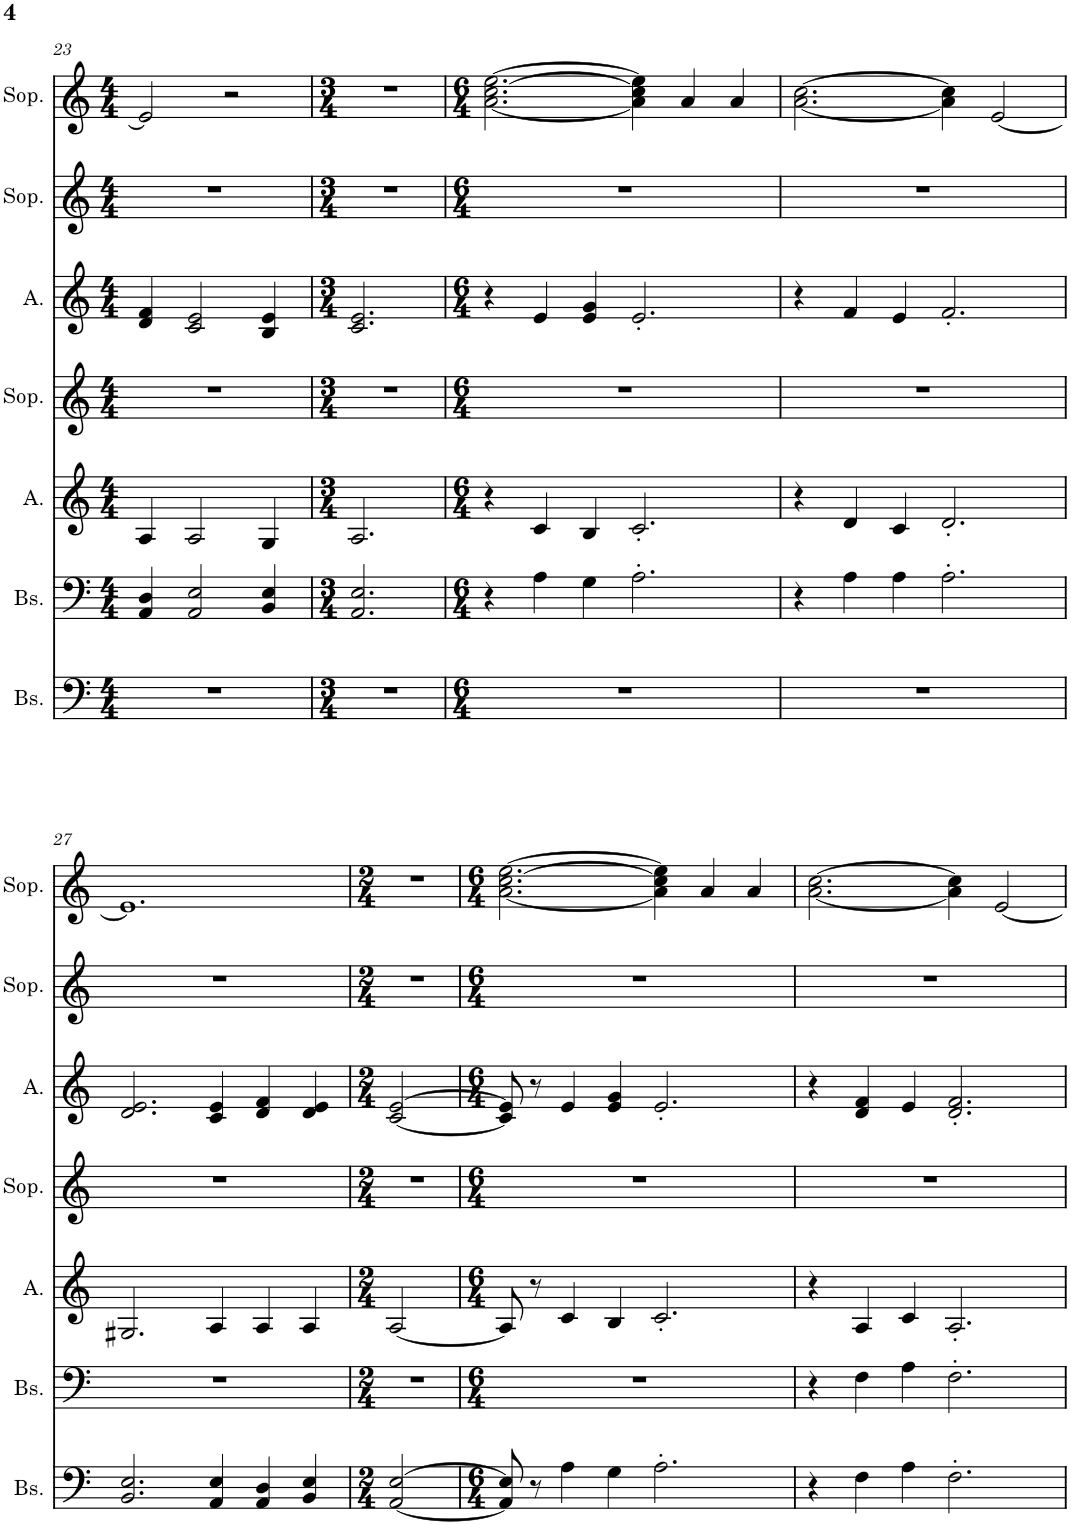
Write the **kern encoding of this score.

**kern	**kern	**kern	**kern	**kern	**kern	**kern
*part7	*part6	*part5	*part4	*part3	*part2	*part1
*staff7	*staff6	*staff5	*staff4	*staff3	*staff2	*staff1
*I"Bas, Бас	*I"Bas, Бас	*I"Alt, Тенор	*I"Sopraan, Альт	*I"Alt, Альт	*I"Sopraan, Меццо-сопрано	*I"Sopraan, Меццо-сопрано
*I'Bs.	*I'Bs.	*I'A.	*I'Sop.	*I'A.	*I'Sop.	*I'Sop.
!!LO:PB:g=z
*clefF4	*clefF4	*clefG2	*clefG2	*clefG2	*clefG2	*clefG2
*k[]	*k[]	*k[]	*k[]	*k[]	*k[]	*k[]
*M4/4	*M4/4	*M4/4	*M4/4	*M4/4	*M4/4	*M4/4
=23	=23	=23	=23	=23	=23	=23
1r	4AA/ 4D/	4A/	1r	4d/ 4f/	1r	2e/]
.	2AA/ 2E/	2A/	.	2c/ 2e/	.	.
.	.	.	.	.	.	2r
.	4BB/ 4E/	4G/	.	4B/ 4e/	.	.
=24	=24	=24	=24	=24	=24	=24
*M3/4	*M3/4	*M3/4	*M3/4	*M3/4	*M3/4	*M3/4
2.r	2.AA/ 2.E/	2.A/	2.r	2.c/ 2.e/	2.r	2.r
=25	=25	=25	=25	=25	=25	=25
*M6/4	*M6/4	*M6/4	*M6/4	*M6/4	*M6/4	*M6/4
1.r	4r	4r	1.r	4r	1.r	[2.a\ [2.cc\ [2.ee\
.	4A\	4c/	.	4e/	.	.
.	4G\	4B/	.	4e/ 4g/	.	.
.	2.A'\	2.c'/	.	2.e'/	.	4a\] 4cc\] 4ee\]
.	.	.	.	.	.	4a/
.	.	.	.	.	.	4a/
=26	=26	=26	=26	=26	=26	=26
1.r	4r	4r	1.r	4r	1.r	[2.a\ [2.cc\
.	4A\	4d/	.	4f/	.	.
.	4A\	4c/	.	4e/	.	.
.	2.A'\	2.d'/	.	2.f'/	.	4a\] 4cc\]
.	.	.	.	.	.	[2e/
!!LO:LB:g=z
=27	=27	=27	=27	=27	=27	=27
2.BB/ 2.E/	1.r	2.G#X/	1.r	2.d/ 2.e/	1.r	1.e]
4AA/ 4E/	.	4A/	.	4c/ 4e/	.	.
4AA/ 4D/	.	4A/	.	4d/ 4f/	.	.
4BB/ 4E/	.	4A/	.	4d/ 4e/	.	.
=28	=28	=28	=28	=28	=28	=28
*M2/4	*M2/4	*M2/4	*M2/4	*M2/4	*M2/4	*M2/4
[2AA/ [2E/	2r	[2A/	2r	[2c/ [2e/	2r	2r
=29	=29	=29	=29	=29	=29	=29
*M6/4	*M6/4	*M6/4	*M6/4	*M6/4	*M6/4	*M6/4
8AA/] 8E/]	1.r	8A/]	1.r	8c/] 8e/]	1.r	[2.a\ [2.cc\ [2.ee\
8r	.	8r	.	8r	.	.
4A\	.	4c/	.	4e/	.	.
4G\	.	4B/	.	4e/ 4g/	.	.
2.A'\	.	2.c'/	.	2.e'/	.	4a\] 4cc\] 4ee\]
.	.	.	.	.	.	4a/
.	.	.	.	.	.	4a/
=30	=30	=30	=30	=30	=30	=30
4r	4r	4r	1.r	4r	1.r	[2.a\ [2.cc\
4F\	4F\	4A/	.	4d/ 4f/	.	.
4A\	4A\	4c/	.	4e/	.	.
2.F'\	2.F'\	2.A'/	.	2.d/' 2.f/'	.	4a\] 4cc\]
.	.	.	.	.	.	[2e/
=	=	=	=	=	=	=
*-	*-	*-	*-	*-	*-	*-
